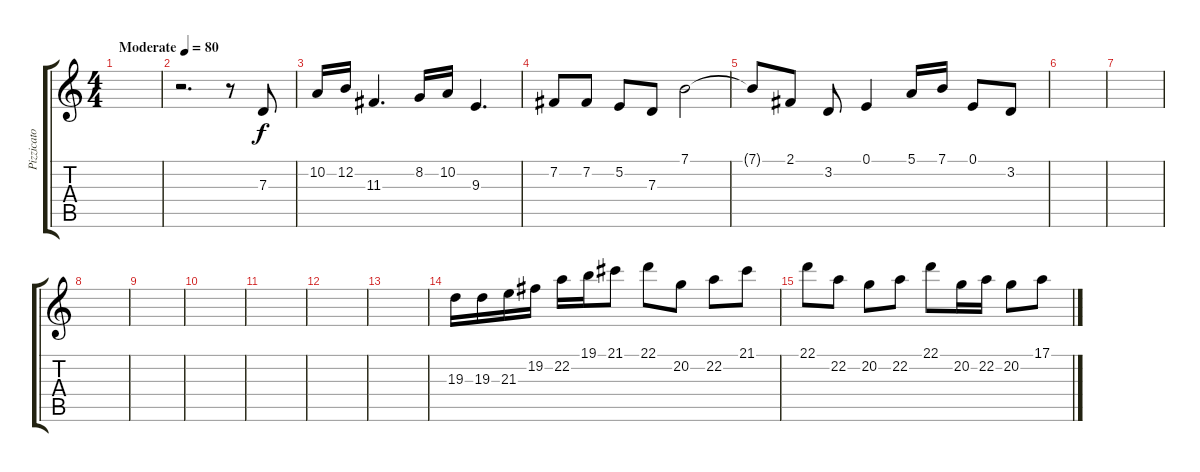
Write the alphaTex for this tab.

\track ("Pizzicato" "Pizzicato") {instrument pizzicatostrings}
\staff {score tabs}
\tuning (E4 B3 G3 D3 A2 E2) {hide}
\ts (4 4)
\tempo (80 "Moderate")
\clef g2
\ks c
|
r.2{d} r.8 7.3.8 |
10.2.16 12.2.16 11.3.4{d} 8.2.16 10.2.16 9.3.4{d} |
7.2.8 7.2.8 5.2.8 7.3.8 7.1.2 |
7.1{t}.8 2.1.8 3.2.8 0.1.4 5.1.16 7.1.16 0.1.8 3.2.8 |
|
|
|
|
|
|
|
|
19.3.16 19.3.16 21.3.16 19.2.16 22.2.16 19.1.16 21.1.8 22.1.8 20.2.8 22.2.8 21.1.8 |
22.1.8 22.2.8 20.2.8 22.2.8 22.1.8 20.2.16 22.2.16 20.2.8 17.1.8
